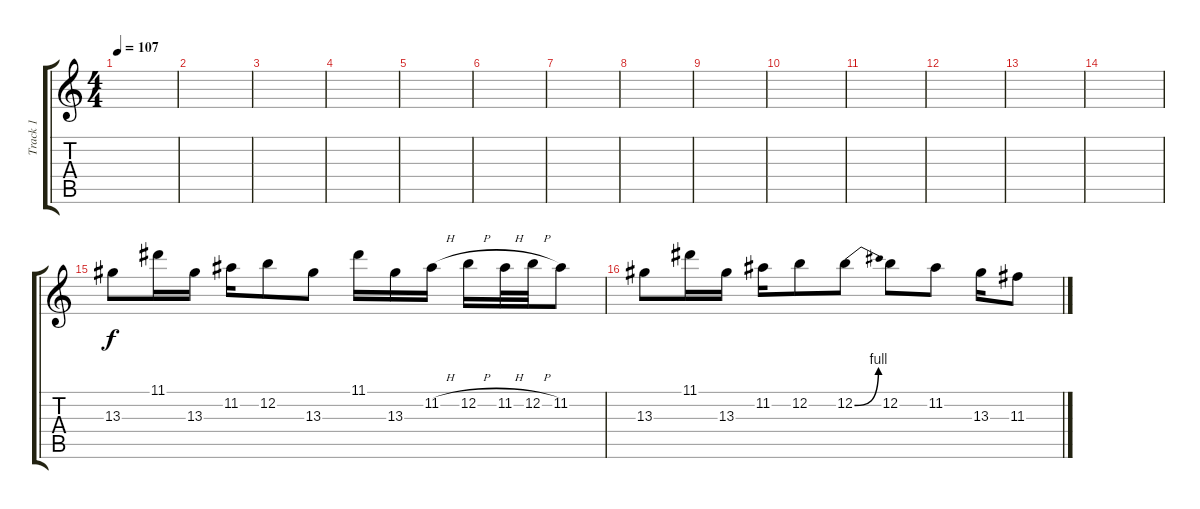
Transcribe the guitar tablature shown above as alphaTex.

\track ("Track 1" "Track 1") {instrument distortionguitar}
\staff {score tabs}
\tuning (E4 B3 G3 D3 A2 E2) {hide}
\ts (4 4)
\tempo 107
\clef g2
\ks c
|
|
|
|
|
|
|
|
|
|
|
|
|
|
13.3.8 11.1.16 13.3.16 11.2.16 12.2.8 13.3.8 11.1.16 13.3.16 11.2{h}.16 12.2{h}.16 11.2{h}.32 12.2{h}.32 11.2.8 |
13.3.8 11.1.16 13.3.16 11.2.16 12.2.8 12.2{be (bend 0 0 60 4)}.8 12.2.8 11.2.8 13.3.16 11.3.8
